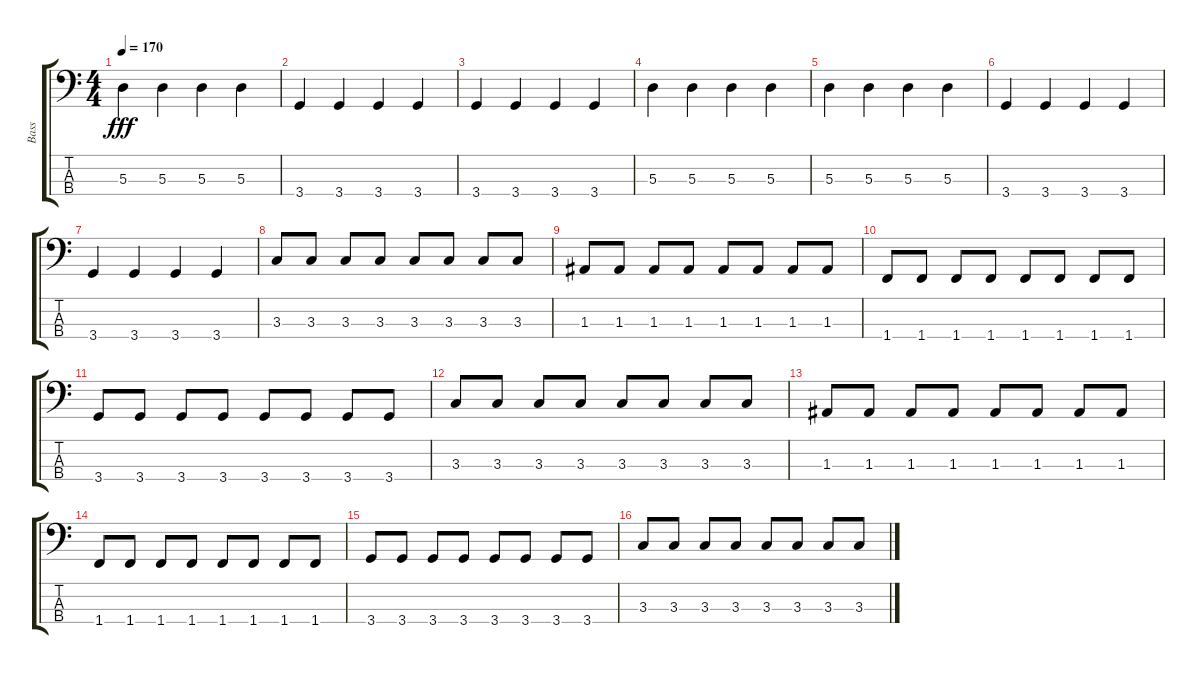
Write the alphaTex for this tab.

\track ("Bass" "Bass") {instrument electricbassfinger}
\staff {score tabs}
\tuning (G2 D2 A1 E1) {hide}
\ts (4 4)
\tempo 170
\clef f4
\ks c
5.3.4{dy fff} 5.3.4 5.3.4 5.3.4 |
3.4.4 3.4.4 3.4.4 3.4.4 |
3.4.4 3.4.4 3.4.4 3.4.4 |
5.3.4 5.3.4 5.3.4 5.3.4 |
5.3.4 5.3.4 5.3.4 5.3.4 |
3.4.4 3.4.4 3.4.4 3.4.4 |
3.4.4 3.4.4 3.4.4 3.4.4 |
3.3.8 3.3.8 3.3.8 3.3.8 3.3.8 3.3.8 3.3.8 3.3.8 |
1.3.8 1.3.8 1.3.8 1.3.8 1.3.8 1.3.8 1.3.8 1.3.8 |
1.4.8 1.4.8 1.4.8 1.4.8 1.4.8 1.4.8 1.4.8 1.4.8 |
3.4.8 3.4.8 3.4.8 3.4.8 3.4.8 3.4.8 3.4.8 3.4.8 |
3.3.8 3.3.8 3.3.8 3.3.8 3.3.8 3.3.8 3.3.8 3.3.8 |
1.3.8 1.3.8 1.3.8 1.3.8 1.3.8 1.3.8 1.3.8 1.3.8 |
1.4.8 1.4.8 1.4.8 1.4.8 1.4.8 1.4.8 1.4.8 1.4.8 |
3.4.8 3.4.8 3.4.8 3.4.8 3.4.8 3.4.8 3.4.8 3.4.8 |
3.3.8 3.3.8 3.3.8 3.3.8 3.3.8 3.3.8 3.3.8 3.3.8
